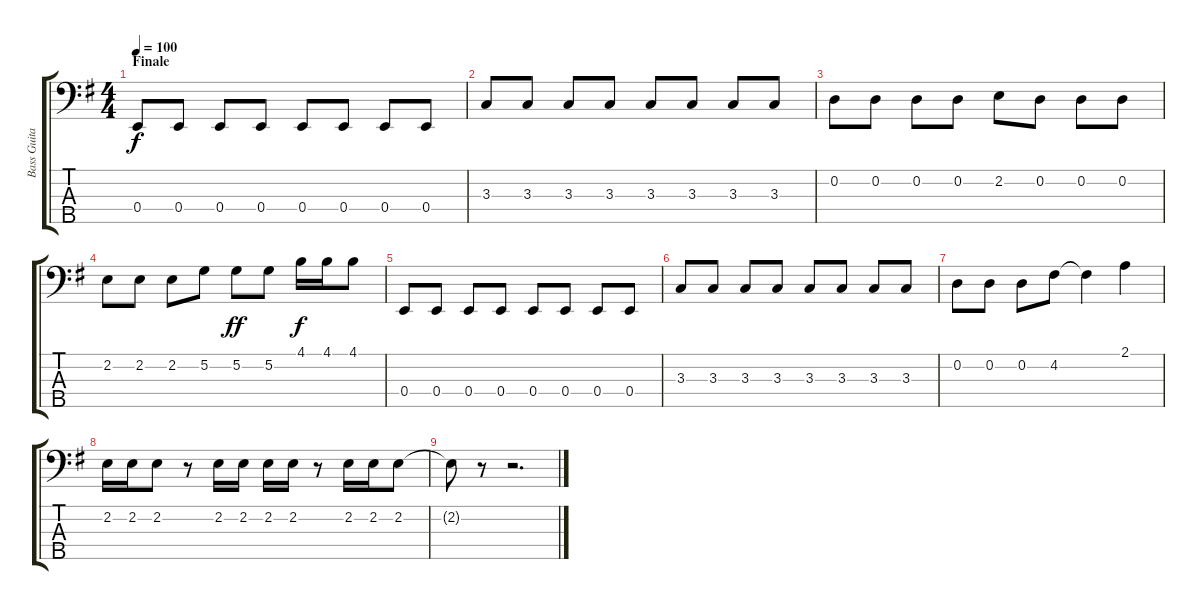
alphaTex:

\track ("Bass Guitar" "Bass Guita") {instrument electricbassfinger}
\staff {score tabs}
\tuning (G2 D2 A1 E1 B0) {hide}
\ts (4 4)
\section ("" "Finale")
\tempo 100
\clef f4
\ks g
0.4.8{dy f} 0.4.8 0.4.8 0.4.8 0.4.8 0.4.8 0.4.8 0.4.8 |
3.3.8 3.3.8 3.3.8 3.3.8 3.3.8 3.3.8 3.3.8 3.3.8 |
0.2.8 0.2.8 0.2.8 0.2.8 2.2.8 0.2.8 0.2.8 0.2.8 |
2.2.8 2.2.8 2.2.8 5.2.8 5.2.8{dy ff} 5.2.8 4.1.16{dy f} 4.1.16 4.1.8 |
0.4.8 0.4.8 0.4.8 0.4.8 0.4.8 0.4.8 0.4.8 0.4.8 |
3.3.8 3.3.8 3.3.8 3.3.8 3.3.8 3.3.8 3.3.8 3.3.8 |
0.2.8 0.2.8 0.2.8 4.2.8 4.2{t}.4 2.1.4 |
2.2.16 2.2.16 2.2.8 r.8 2.2.16 2.2.16 2.2.16 2.2.16 r.8 2.2.16 2.2.16 2.2.8 |
2.2{t}.8 r.8 r.2{d}
